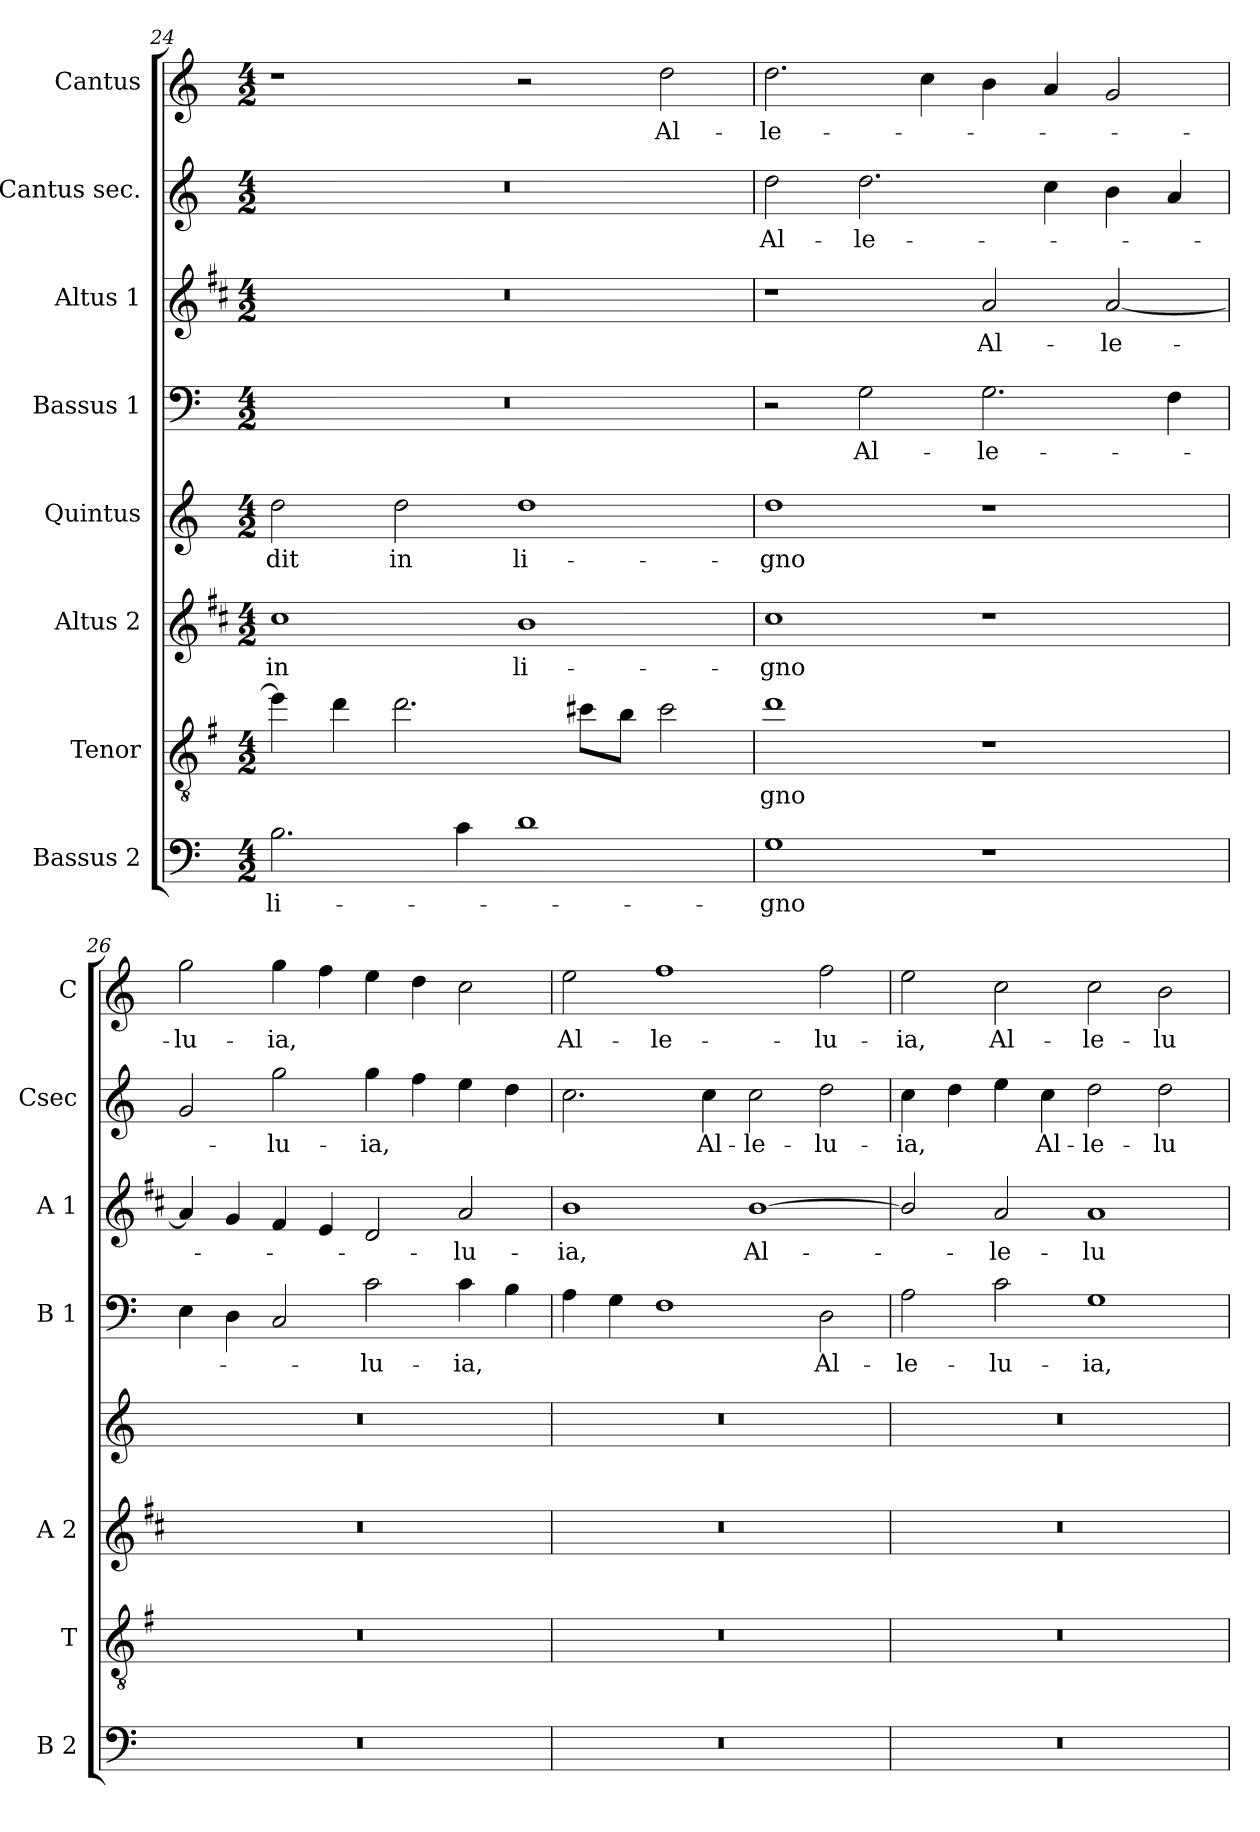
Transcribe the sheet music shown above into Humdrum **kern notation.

**kern	**text	**kern	**text	**kern	**text	**kern	**text	**kern	**text	**kern	**text	**kern	**text	**kern	**text
*part8	*part8	*part7	*part7	*part6	*part6	*part5	*part5	*part4	*part4	*part3	*part3	*part2	*part2	*part1	*part1
*staff8	*staff8	*staff7	*staff7	*staff6	*staff6	*staff5	*staff5	*staff4	*staff4	*staff3	*staff3	*staff2	*staff2	*staff1	*staff1
*I"Bassus 2	*	*I"Tenor	*	*I"Altus 2	*	*I"Quintus	*	*I"Bassus 1	*	*I"Altus 1	*	*I"Cantus sec.	*	*I"Cantus	*
*I'B 2	*	*I'T	*	*I'A 2	*	*	*	*I'B 1	*	*I'A 1	*	*I'Csec	*	*I'C	*
*clefF4	*	*clefGv2	*	*clefG2	*	*clefG2	*	*clefF4	*	*clefG2	*	*clefG2	*	*clefG2	*
*	*	*ITrd4c7	*	*ITrd1c2	*	*	*	*	*	*ITrd1c2	*	*	*	*	*
*k[]	*	*k[]	*	*k[]	*	*k[]	*	*k[]	*	*k[]	*	*k[]	*	*k[]	*
*C:	*	*C:	*	*C:	*	*C:	*	*C:	*	*C:	*	*C:	*	*C:	*
*M4/2	*	*M4/2	*	*M4/2	*	*M4/2	*	*M4/2	*	*M4/2	*	*M4/2	*	*M4/2	*
=24	=24	=24	=24	=24	=24	=24	=24	=24	=24	=24	=24	=24	=24	=24	=24
!	!LO:LY:b	!	!	!	!LO:LY:b	!	!LO:LY:b	!	!	!	!	!	!	!	!
2.B\	li-	4a\]	.	1b	in	2dd\	-dit	0r	.	0r	.	0r	.	1r	.
.	.	4g\	.	.	.	.	.	.	.	.	.	.	.	.	.
!	!	!	!	!	!	!	!LO:LY:b	!	!	!	!	!	!	!	!
.	.	2.g\	.	.	.	2dd\	in	.	.	.	.	.	.	.	.
4c\	.	.	.	.	.	.	.	.	.	.	.	.	.	.	.
!	!	!	!	!	!LO:LY:b	!	!LO:LY:b	!	!	!	!	!	!	!	!
1d	.	.	.	1a	li-	1dd	li-	.	.	.	.	.	.	2r	.
.	.	8f#X\L	.	.	.	.	.	.	.	.	.	.	.	.	.
.	.	8e\J	.	.	.	.	.	.	.	.	.	.	.	.	.
!	!	!	!	!	!	!	!	!	!	!	!	!	!	!	!LO:LY:b
.	.	2f#\	.	.	.	.	.	.	.	.	.	.	.	2dd\	Al-
=25	=25	=25	=25	=25	=25	=25	=25	=25	=25	=25	=25	=25	=25	=25	=25
!	!LO:LY:b	!	!LO:LY:b	!	!LO:LY:b	!	!LO:LY:b	!	!	!	!	!	!LO:LY:b	!	!LO:LY:b
1G	-gno	1g	-gno	1b	-gno	1dd	-gno	2r	.	1r	.	2dd\	Al-	2.dd\	-le-
!	!	!	!	!	!	!	!	!	!LO:LY:b	!	!	!	!LO:LY:b	!	!
.	.	.	.	.	.	.	.	2G\	Al-	.	.	2.dd\	-le-	.	.
.	.	.	.	.	.	.	.	.	.	.	.	.	.	4cc\	.
!	!	!	!	!	!	!	!	!	!LO:LY:b	!	!LO:LY:b	!	!	!	!
1r	.	1r	.	1r	.	1r	.	2.G\	-le-	2g/	Al-	.	.	4b\	.
.	.	.	.	.	.	.	.	.	.	.	.	4cc\	.	4a/	.
!	!	!	!	!	!	!	!	!	!	!	!LO:LY:b	!	!	!	!
.	.	.	.	.	.	.	.	.	.	[2g/	-le-	4b\	.	2g/	.
.	.	.	.	.	.	.	.	4F\	.	.	.	4a/	.	.	.
=26	=26	=26	=26	=26	=26	=26	=26	=26	=26	=26	=26	=26	=26	=26	=26
!	!	!	!	!	!	!	!	!	!	!	!	!	!	!	!LO:LY:b
0r	.	0r	.	0r	.	0r	.	4E\	.	4g/]	.	2g/	.	2gg\	-lu-
.	.	.	.	.	.	.	.	4D\	.	4f/	.	.	.	.	.
!	!	!	!	!	!	!	!	!	!	!	!	!	!LO:LY:b	!	!LO:LY:b
.	.	.	.	.	.	.	.	2C/	.	4e/	.	2gg\	-lu-	4gg\	-ia,
.	.	.	.	.	.	.	.	.	.	4d/	.	.	.	4ff\	.
!	!	!	!	!	!	!	!	!	!LO:LY:b	!	!	!	!LO:LY:b	!	!
.	.	.	.	.	.	.	.	2c\	-lu-	2c/	.	4gg\	-ia,	4ee\	.
.	.	.	.	.	.	.	.	.	.	.	.	4ff\	.	4dd\	.
!	!	!	!	!	!	!	!	!	!LO:LY:b	!	!LO:LY:b	!	!	!	!
.	.	.	.	.	.	.	.	4c\	-ia,	2g/	-lu-	4ee\	.	2cc\	.
.	.	.	.	.	.	.	.	4B\	.	.	.	4dd\	.	.	.
!!LO:LB:g=z
=27	=27	=27	=27	=27	=27	=27	=27	=27	=27	=27	=27	=27	=27	=27	=27
!	!	!	!	!	!	!	!	!	!	!	!LO:LY:b	!	!	!	!LO:LY:b
0r	.	0r	.	0r	.	0r	.	4A\	.	1a	-ia,	2.cc\	.	2ee\	Al-
.	.	.	.	.	.	.	.	4G\	.	.	.	.	.	.	.
!	!	!	!	!	!	!	!	!	!	!	!	!	!	!	!LO:LY:b
.	.	.	.	.	.	.	.	1F	.	.	.	.	.	1ff	-le-
!	!	!	!	!	!	!	!	!	!	!	!	!	!LO:LY:b	!	!
.	.	.	.	.	.	.	.	.	.	.	.	4cc\	Al-	.	.
!	!	!	!	!	!	!	!	!	!	!	!LO:LY:b	!	!LO:LY:b	!	!
.	.	.	.	.	.	.	.	.	.	[1a	Al-	2cc\	-le-	.	.
!	!	!	!	!	!	!	!	!	!LO:LY:b	!	!	!	!LO:LY:b	!	!LO:LY:b
.	.	.	.	.	.	.	.	2D\	Al-	.	.	2dd\	-lu-	2ff\	-lu-
=28	=28	=28	=28	=28	=28	=28	=28	=28	=28	=28	=28	=28	=28	=28	=28
!	!	!	!	!	!	!	!	!	!LO:LY:b	!	!	!	!LO:LY:b	!	!LO:LY:b
0r	.	0r	.	0r	.	0r	.	2A\	-le-	2a/]	.	4cc\	-ia,	2ee\	-ia,
.	.	.	.	.	.	.	.	.	.	.	.	4dd\	.	.	.
!	!	!	!	!	!	!	!	!	!LO:LY:b	!	!LO:LY:b	!	!	!	!LO:LY:b
.	.	.	.	.	.	.	.	2c\	-lu-	2g/	-le-	4ee\	.	2cc\	Al-
!	!	!	!	!	!	!	!	!	!	!	!	!	!LO:LY:b	!	!
.	.	.	.	.	.	.	.	.	.	.	.	4cc\	Al-	.	.
!	!	!	!	!	!	!	!	!	!LO:LY:b	!	!LO:LY:b	!	!LO:LY:b	!	!LO:LY:b
.	.	.	.	.	.	.	.	1G	-ia,	1g	-lu-	2dd\	-le-	2cc\	-le-
!	!	!	!	!	!	!	!	!	!	!	!	!	!LO:LY:b	!	!LO:LY:b
.	.	.	.	.	.	.	.	.	.	.	.	2dd\	-lu-	2b\	-lu-
=	=	=	=	=	=	=	=	=	=	=	=	=	=	=	=
*-	*-	*-	*-	*-	*-	*-	*-	*-	*-	*-	*-	*-	*-	*-	*-
